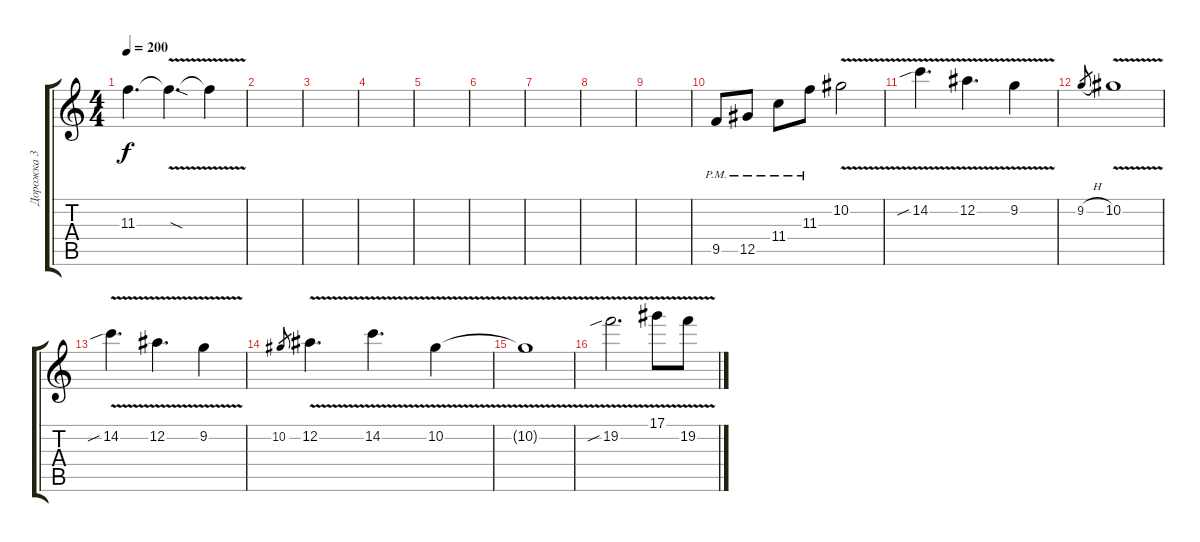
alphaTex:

\track ("Дорожка 3" "Дорожка 3") {instrument distortionguitar}
\staff {score tabs}
\tuning (Eb4 Bb3 Gb3 Db3 Ab2 Eb2) {hide}
\ts (4 4)
\tempo 200
\clef g2
\ks c
11.3{t}.4{d dy f} 11.3{v sod t}.4{d} 11.3{t}.4 |
|
|
|
|
|
|
|
|
9.5{pm}.8 12.5{pm}.8 11.4{pm}.8 11.3{pm}.8 10.2{v}.2 |
14.2{v sib}.4{d} 12.2{v}.4{d} 9.2{v}.4 |
9.2{h}.8{gr} 10.2{v}.1 |
14.2{v sib}.4{d} 12.2{v}.4{d} 9.2{v}.4 |
10.2.8{gr} 12.2{v}.4{d} 14.2{v}.4{d} 10.2{v}.4 |
10.2{t}.1 |
19.2{v sib}.2{d} 17.1{v}.8 19.2{v}.8
